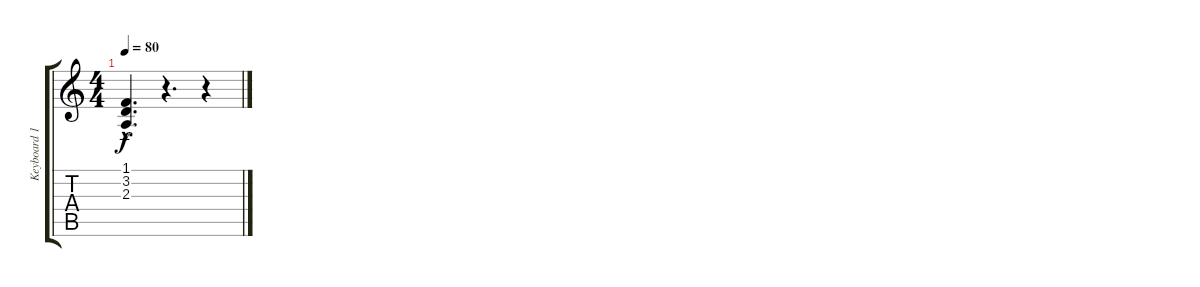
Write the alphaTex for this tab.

\track ("Keyboard 1" "Keyboard 1") {instrument churchorgan}
\staff {score tabs}
\tuning (E4 B3 G3 D3 A2 E2) {hide}
\ts (4 4)
\tempo 80
\clef g2
\ks c
(1.1{hac} 3.2{hac} 2.3{hac}).4{d dy f} r.4{d} r.4
